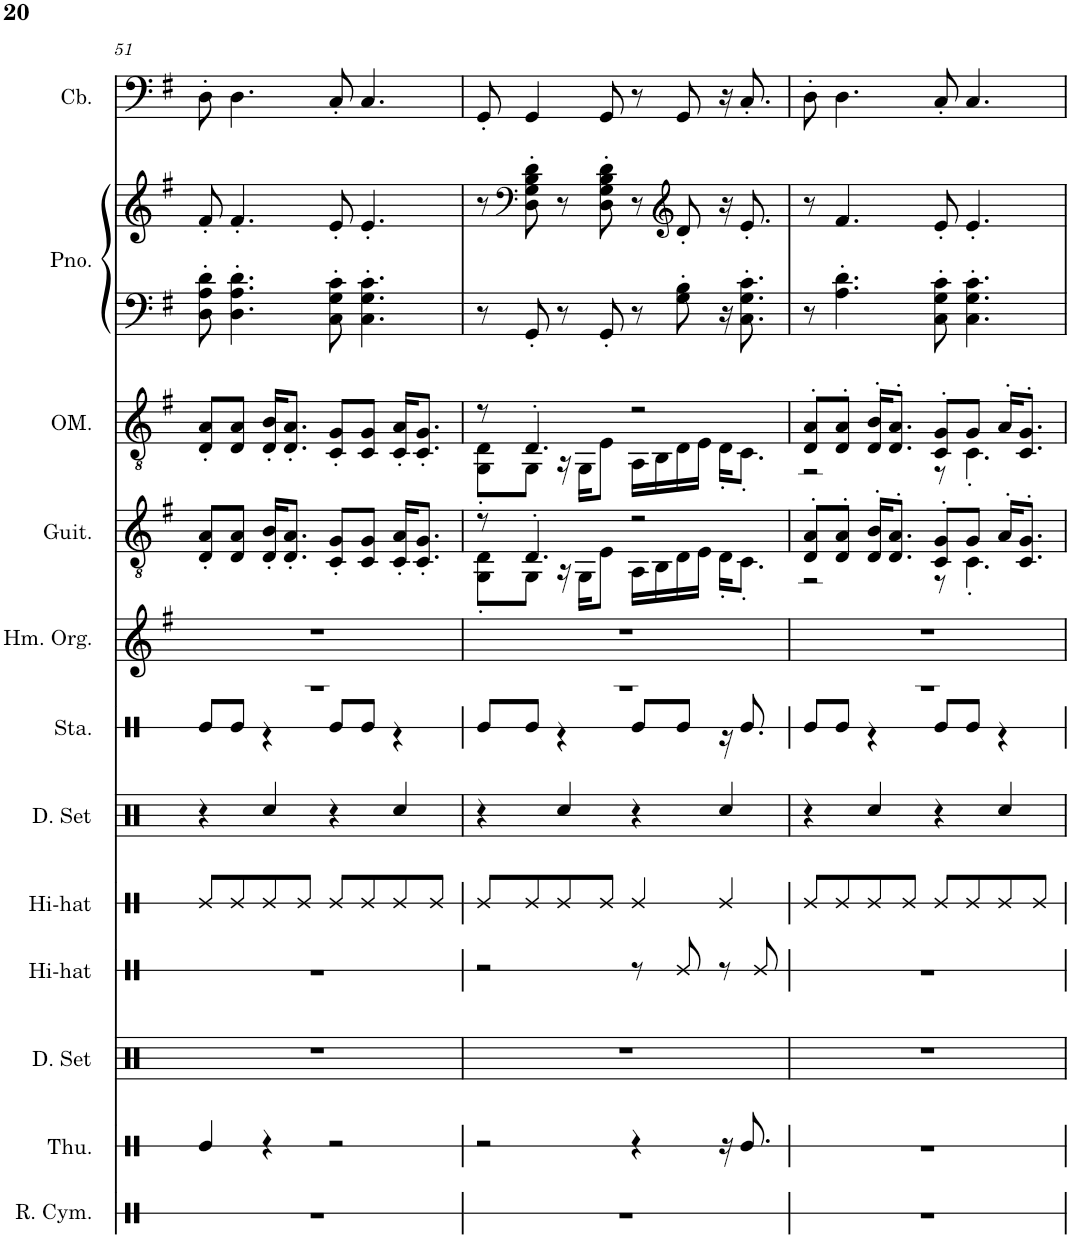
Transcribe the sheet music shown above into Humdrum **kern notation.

**kern	**kern	**kern	**kern	**kern	**kern	**kern	**kern	**kern	**kern	**kern	**kern	**kern
*part12	*part11	*part10	*part9	*part8	*part7	*part6	*part5	*part4	*part3	*part2	*part2	*part1
*staff13	*staff12	*staff11	*staff10	*staff9	*staff8	*staff7	*staff6	*staff5	*staff4	*staff3	*staff2	*staff1
*I"Ride Cymbal, RIDE CYMB	*I"Thundersheet, CRASH CYM	*I"Drumset, RIM SHOT	*I"Hi-hat, OPEN HIHA	*I"Hi-hat, CLOSED H.	*I"Drumset, SNARE DRU	*I"Stamp, BASS DRUM	*I"Hammond Organ, ORGAN 3	*I"Classical Guitar, NYLON GTR	*I"Octave Mandolin, STEEL GTR	*I"Piano, A.PIANO 2	*	*I"Contrabass, ACOU BASS
*I'R. Cym.	*I'Thu.	*I'D. Set	*I'Hi-hat	*I'Hi-hat	*I'D. Set	*I'Sta.	*I'Hm. Org.	*I'Guit.	*I'OM.	*I'Pno.	*	*I'Cb.
!!LO:PB:g=z
*clefX	*clefX	*clefX	*clefX	*clefX	*clefX	*clefX	*clefG2	*clefGv2	*clefGv2	*clefG2	*clefF4	*clefF4
*	*	*	*	*	*	*	*	*	*	*	*	*Trd7c12
*k[]	*k[]	*k[]	*k[]	*k[]	*k[]	*k[]	*k[f#]	*k[f#]	*k[f#]	*k[f#]	*k[f#]	*k[f#]
*M4/4	*M4/4	*M4/4	*M4/4	*M4/4	*M4/4	*M4/4	*M4/4	*M4/4	*M4/4	*M4/4	*M4/4	*M4/4
=51	=51	=51	=51	=51	=51	=51	=51	=51	=51	=51	=51	=51
*	*	*	*	*	*	*^	*	*	*	*	*	*
1r	4Re/	1r	1r	8Re/L	4r	1r	8Re/L	1r	8D/' 8A/'L	8D/' 8A/'L	8D\' 8A\' 8d\'	8f#'/	8D'\
.	.	.	.	8Re/	.	.	8Re/J	.	8D/ 8A/J	8D/ 8A/J	4.D\' 4.A\' 4.d\'	4.f#'/	4.D\
.	4r	.	.	8Re/	4Rcc/	.	4r	.	16D/' 16B/'KL	16D/' 16B/'KL	.	.	.
.	.	.	.	.	.	.	.	.	8.D/' 8.A/'J	8.D/' 8.A/'J	.	.	.
.	.	.	.	8Re/J	.	.	.	.	.	.	.	.	.
.	2r	.	.	8Re/L	4r	.	8Re/L	.	8C/' 8G/'L	8C/' 8G/'L	8C\' 8G\' 8c\'	8e'/	8C'/
.	.	.	.	8Re/	.	.	8Re/J	.	8C/ 8G/J	8C/ 8G/J	4.C\' 4.G\' 4.c\'	4.e'/	4.C/
.	.	.	.	8Re/	4Rcc/	.	4r	.	16C/' 16A/'KL	16C/' 16A/'KL	.	.	.
.	.	.	.	.	.	.	.	.	8.C/' 8.G/'J	8.C/' 8.G/'J	.	.	.
.	.	.	.	8Re/J	.	.	.	.	.	.	.	.	.
=52	=52	=52	=52	=52	=52	=52	=52	=52	=52	=52	=52	=52	=52
*	*	*	*	*	*	*	*	*	*^	*^	*	*	*
1r	2r	1r	2r	8Re/L	4r	1r	8Re/L	1r	8r	8GG\' 8D\'L	8r	8GG\' 8D\'L	8r	8r	8GG'/
*	*	*	*	*	*	*	*	*	*	*	*	*	*	*clefF4	*
.	.	.	.	8Re/	.	.	8Re/J	.	4.D'/	8GG\J	4.D'/	8GG\J	8GG'/	8D\' 8G\' 8B\' 8d\'	4GG/
.	.	.	.	8Re/	4Rcc/	.	4r	.	.	16r	.	16r	8r	8r	.
.	.	.	.	.	.	.	.	.	.	16GG\KL	.	16GG\KL	.	.	.
.	.	.	.	8Re/J	.	.	.	.	.	8E\J	.	8E\J	8GG'/	8D\' 8G\' 8B\' 8d\'	8GG/
.	4r	.	8r	4Re/	4r	.	8Re/L	.	2r	16AA\LL	2r	16AA\LL	8r	8r	8r
.	.	.	.	.	.	.	.	.	.	16BB\	.	16BB\	.	.	.
*	*	*	*	*	*	*	*	*	*	*	*	*	*	*clefG2	*
.	.	.	8Re/	.	.	.	8Re/J	.	.	16D\	.	16D\	8G\' 8B\'	8d'/	8GG/
.	.	.	.	.	.	.	.	.	.	16E\JJ	.	16E\JJ	.	.	.
.	16r	.	8r	4Re/	4Rcc/	.	16r	.	.	16D'\KL	.	16D'\KL	16r	16r	16r
.	8.Re/	.	.	.	.	.	8.Re/	.	.	8.C'\J	.	8.C'\J	8.C\' 8.G\' 8.c\'	8.e'/	8.C'/
.	.	.	8Re/	.	.	.	.	.	.	.	.	.	.	.	.
=53	=53	=53	=53	=53	=53	=53	=53	=53	=53	=53	=53	=53	=53	=53	=53
1r	1r	1r	1r	8Re/L	4r	1r	8Re/L	1r	8D/' 8A/'L	2r	8D/' 8A/'L	2r	8r	8r	8D'\
.	.	.	.	8Re/	.	.	8Re/J	.	8D/' 8A/'J	.	8D/' 8A/'J	.	4.A\' 4.d\'	4.f#/	4.D\
.	.	.	.	8Re/	4Rcc/	.	4r	.	16D/' 16B/'KL	.	16D/' 16B/'KL	.	.	.	.
.	.	.	.	.	.	.	.	.	8.D/' 8.A/'J	.	8.D/' 8.A/'J	.	.	.	.
.	.	.	.	8Re/J	.	.	.	.	.	.	.	.	.	.	.
.	.	.	.	8Re/L	4r	.	8Re/L	.	8C/' 8G/'L	8r	8C/' 8G/'L	8r	8C\' 8G\' 8c\'	8e'/	8C'/
.	.	.	.	8Re/	.	.	8Re/J	.	8G/J	4.C'\	8G/J	4.C'\	4.C\' 4.G\' 4.c\'	4.e'/	4.C/
.	.	.	.	8Re/	4Rcc/	.	4r	.	16A'/KL	.	16A'/KL	.	.	.	.
.	.	.	.	.	.	.	.	.	8.C/' 8.G/'J	.	8.C/' 8.G/'J	.	.	.	.
.	.	.	.	8Re/J	.	.	.	.	.	.	.	.	.	.	.
*	*	*	*	*	*	*	*	*	*v	*v	*	*	*	*	*
*	*	*	*	*	*	*v	*v	*	*	*v	*v	*	*	*
=	=	=	=	=	=	=	=	=	=	=	=	=
*-	*-	*-	*-	*-	*-	*-	*-	*-	*-	*-	*-	*-
